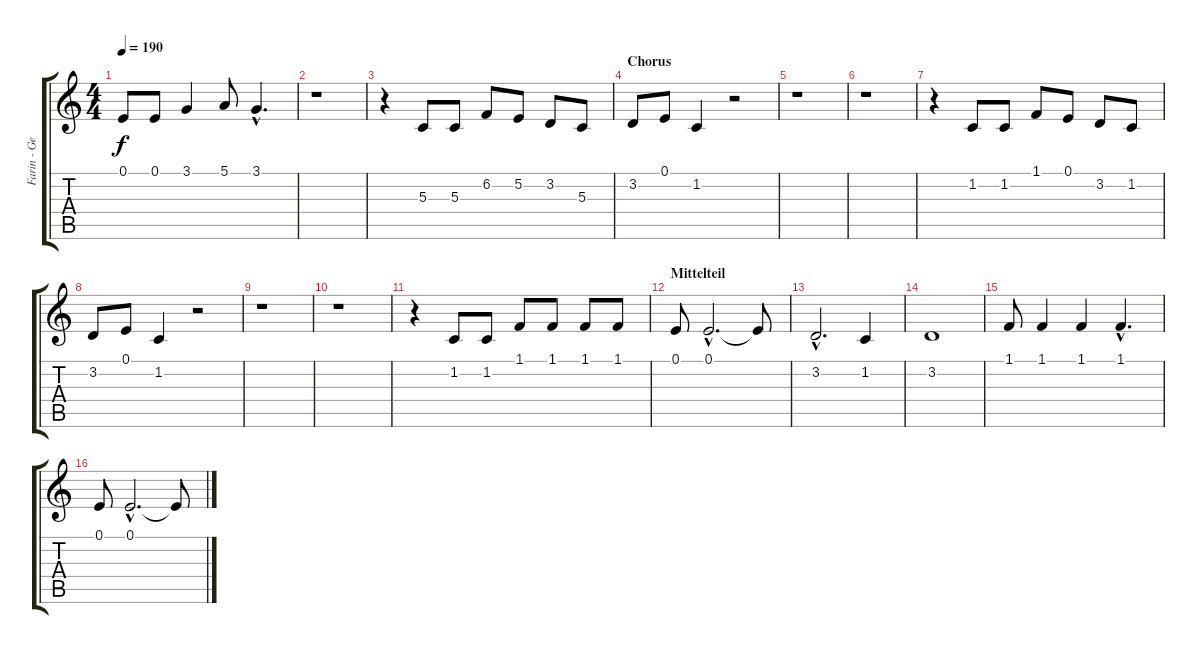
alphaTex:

\track ("Farin - Gesang" "Farin - Ge") {instrument tenorsax}
\staff {score tabs}
\tuning (E4 B3 G3 D3 A2 E2) {hide}
\ts (4 4)
\tempo 190
\clef g2
\ks c
0.1.8{dy f} 0.1.8 3.1.4 5.1.8 3.1{hac}.4{d} |
r.1 |
r.4 5.3.8 5.3.8 6.2.8 5.2.8 3.2.8 5.3.8 |
\section ("" "Chorus")
3.2.8 0.1.8 1.2.4 r.2 |
r.1 |
r.1 |
r.4 1.2.8 1.2.8 1.1.8 0.1.8 3.2.8 1.2.8 |
3.2.8 0.1.8 1.2.4 r.2 |
r.1 |
r.1 |
r.4 1.2.8 1.2.8 1.1.8 1.1.8 1.1.8 1.1.8 |
\section ("" "Mittelteil")
0.1.8 0.1{hac}.2{d} 0.1{t}.8 |
3.2{hac}.2{d} 1.2.4 |
3.2.1 |
1.1.8 1.1.4 1.1.4 1.1{hac}.4{d} |
0.1.8 0.1{hac}.2{d} 0.1{t}.8
